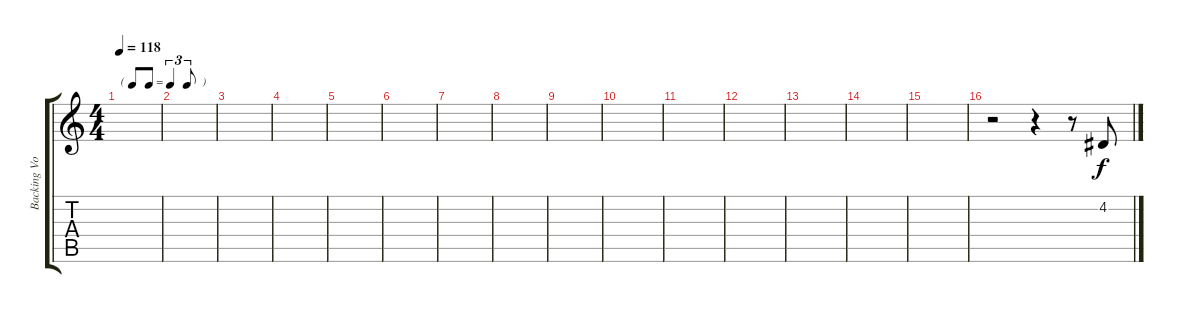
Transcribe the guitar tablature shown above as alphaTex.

\track ("Backing Vocals" "Backing Vo") {instrument altosax}
\staff {score tabs}
\tuning (E4 B3 G3 D3 A2 E2) {hide}
\ts (4 4)
\tf triplet8th
\tempo 118
\clef g2
\ks c
|
|
|
|
|
|
|
|
|
|
|
|
|
|
|
r.2 r.4 r.8 4.2.8
